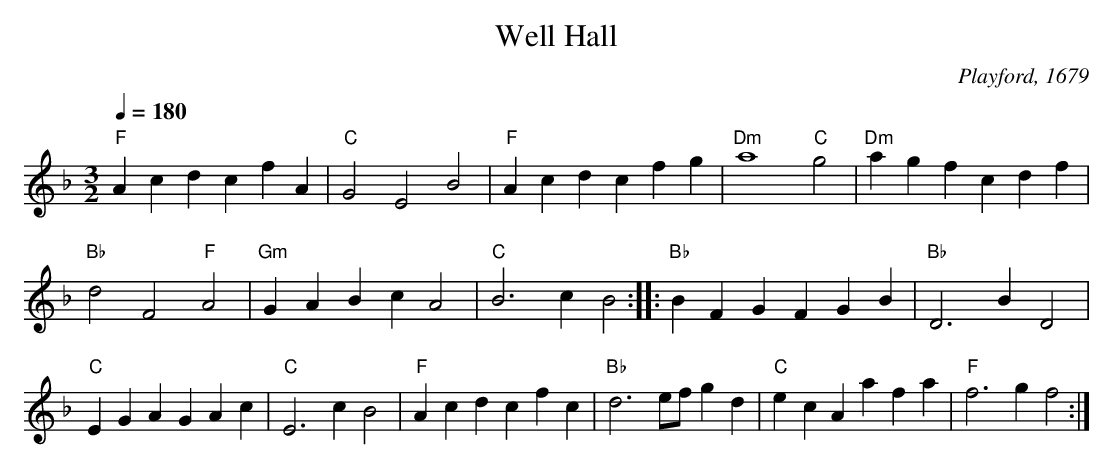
X:1
T:Well Hall     %Tune name
C:Playford, 1679     %Tune composer
Q:1/4=180     %Tempo
|:
M:3/2     %Meter
L:1/8     %
K:Dm
"F"A2 c2 d2 c2 f2 A2 | "C"G4 E4 B4 | "F"A2 c2 d2 c2 f2 g2 | "Dm"a8 "C"g4 | "Dm"a2 g2 f2 c2 d2 f2 |
"Bb"d4 F4 "F"A4 | "Gm"G2 A2 B2 c2 A4 | "C"B6 c2 B4 :: "Bb"B2 F2 G2 F2 G2 B2 | "Bb"D6 B2 D4 |
"C"E2 G2 A2 G2 A2 c2 | "C"E6 c2 B4 | "F"A2 c2 d2 c2 f2 c2 | "Bb"d6 ef g2 d2 | "C"e2 c2 A2 a2 f2 a2 |"F"f6 g2 f4 :|
